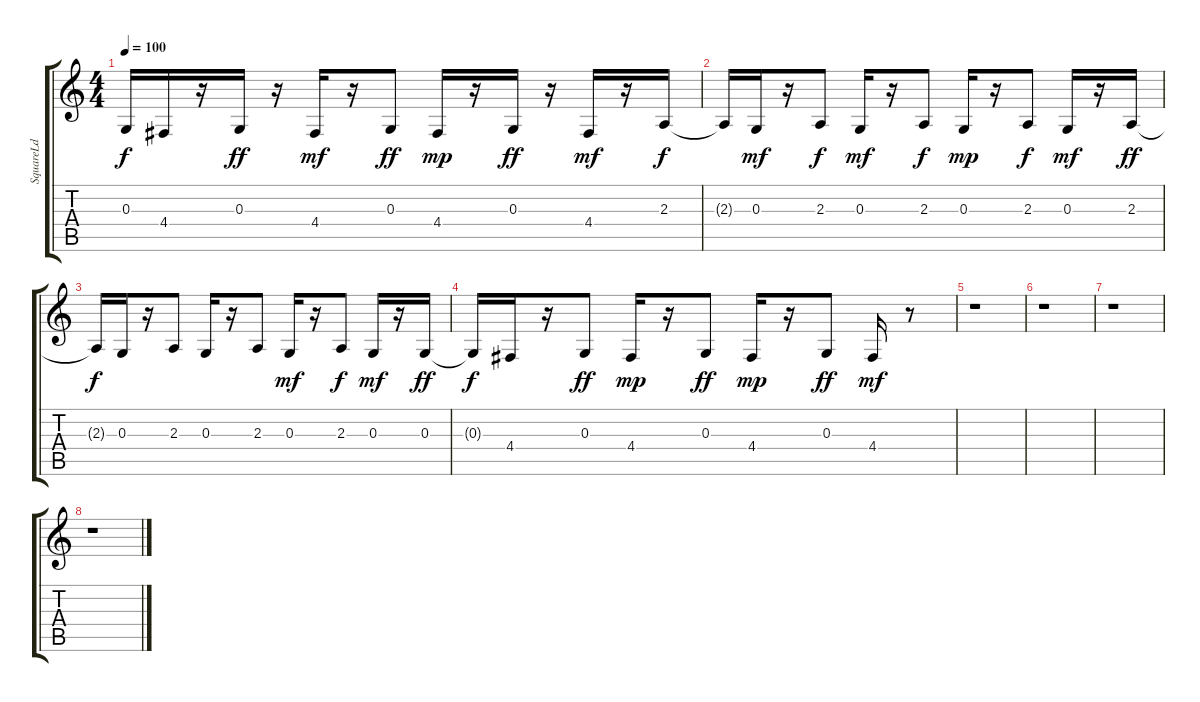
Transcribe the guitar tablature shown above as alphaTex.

\track ("SquareLd" "SquareLd") {instrument lead1square}
\staff {score tabs}
\tuning (E4 B3 G3 D3 A2 E2) {hide}
\ts (4 4)
\tempo 100
\clef g2
\ks c
0.3{t}.16{dy f} 4.4.16 r.16 0.3.16{dy ff} r.16 4.4.16{dy mf} r.16 0.3.8{dy ff} 4.4.16{dy mp} r.16 0.3.16{dy ff} r.16 4.4.16{dy mf} r.16 2.3.16{dy f} |
2.3{t}.16 0.3.16{dy mf} r.16 2.3.8{dy f} 0.3.16{dy mf} r.16 2.3.8{dy f} 0.3.16{dy mp} r.16 2.3.8{dy f} 0.3.16{dy mf} r.16 2.3.16{dy ff} |
2.3{t}.16{dy f} 0.3.16 r.16 2.3.8 0.3.16 r.16 2.3.8 0.3.16{dy mf} r.16 2.3.8{dy f} 0.3.16{dy mf} r.16 0.3.16{dy ff} |
0.3{t}.16{dy f} 4.4.16 r.16 0.3.8{dy ff} 4.4.16{dy mp} r.16 0.3.8{dy ff} 4.4.16{dy mp} r.16 0.3.8{dy ff} 4.4.16{dy mf} r.8 |
r.1 |
r.1 |
r.1 |
r.1
